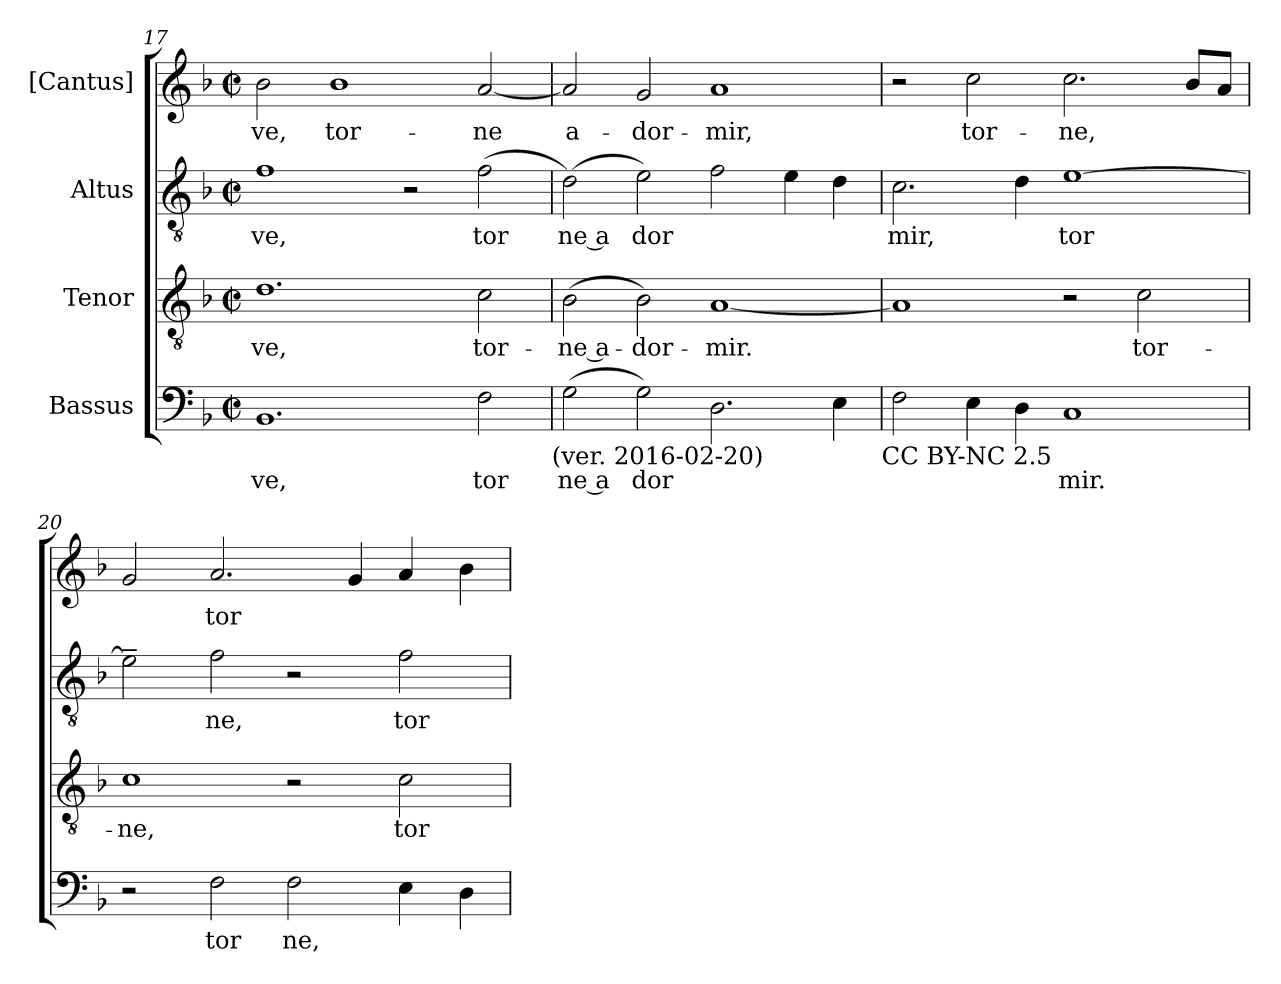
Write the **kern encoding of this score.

**kern	**text	**kern	**text	**kern	**text	**kern	**text
*part4	*part4	*part3	*part3	*part2	*part2	*part1	*part1
*staff4	*staff4	*staff3	*staff3	*staff2	*staff2	*staff1	*staff1
*I"Bassus	*	*I"Tenor	*	*I"Altus	*	*I"[Cantus]	*
*clefF4	*	*clefGv2	*	*clefGv2	*	*clefG2	*
*k[b-]	*	*k[b-]	*	*k[b-]	*	*k[b-]	*
*F:	*	*F:	*	*F:	*	*F:	*
*M2/2	*	*M2/2	*	*M2/2	*	*M2/2	*
*met(c|)	*	*met(c|)	*	*met(c|)	*	*met(c|)	*
=17	=17	=17	=17	=17	=17	=17	=17
!	!LO:LY:b:cj	!	!LO:LY:b:cj	!	!LO:LY:b:cj	!	!LO:LY:b:cj
1.BB-	ve,	1.d	-ve,	1f	ve,	2b-\	-ve,
!	!	!	!	!	!	!	!LO:LY:b:cj
.	.	.	.	.	.	1b-	tor-
.	.	.	.	2r	.	.	.
!	!LO:LY:b:cj	!	!LO:LY:b:cj	!	!LO:LY:b:cj	!	!LO:LY:b:cj
2F\	tor	2c\	tor-	(>2f\	tor	[<2a/	-ne
!LO:TX:b:t=(ver. 2016-02-20)	!	!	!	!	!	!	!
=18	=18	=18	=18	=18	=18	=18	=18
!	!LO:LY:b:rj	!	!LO:LY:b:rj	!	!LO:LY:b:rj	!	!LO:LY:b:rj
(<2G\	ne a	(<2B-\	-ne a-	(<2d\)	ne a	2a/]	a-
!	!LO:LY:b	!	!LO:LY:b:cj	!	!LO:LY:b	!	!LO:LY:b:cj
2G\)	dor	2B-\)	-dor-	2e\)	dor	2g/	-dor-
!	!	!	!LO:LY:b	!	!	!	!LO:LY:b:cj
2.D\	.	[<1A	-mir.	2f\	.	1a	-mir,
.	.	.	.	4e\	.	.	.
4E\	.	.	.	4d\	.	.	.
!LO:TX:b:t=CC BY-NC 2.5	!	!	!	!	!	!	!
=19	=19	=19	=19	=19	=19	=19	=19
!	!	!	!	!	!LO:LY:b	!	!
2F\	.	1A]	.	2.c\	mir,	2r	.
!	!	!	!	!	!	!	!LO:LY:b:cj
4E\	.	.	.	.	.	2cc\	tor-
4D\	.	.	.	4d\	.	.	.
!	!LO:LY:b:cj	!	!	!	!LO:LY:b:cj	!	!LO:LY:b
1C	mir.	2r	.	[>1e	tor	2.cc\	-ne,
!	!	!	!LO:LY:b:cj	!	!	!	!
.	.	2c\	tor-	.	.	.	.
.	.	.	.	.	.	8b-/L	.
.	.	.	.	.	.	8a/J	.
!!LO:PB:g=z
=20	=20	=20	=20	=20	=20	=20	=20
!	!	!	!LO:LY:b:cj	!	!	!	!
*	*	*	*	*^	*	*	*
2r	.	1c	-ne,	2e~>\]	32ryy	.	2g/	.
.	.	.	.	.	1ryy	.	.	.
!	!LO:LY:b:cj	!	!	!	!	!LO:LY:b:cj	!	!LO:LY:b
2F\	tor	.	.	2f\	.	ne,	2.a/	tor
!	!LO:LY:b	!	!	!	!	!	!	!
2F\	ne,	2r	.	2r	.	.	.	.
.	.	.	.	.	2ryy	.	.	.
.	.	.	.	.	.	.	4g/	.
!	!	!	!LO:LY:b:cj	!	!	!LO:LY:b:cj	!	!
4E\	.	2c\	tor-	2f\	.	tor	4a/	.
.	.	.	.	.	4...ryy	.	.	.
4D\	.	.	.	.	.	.	4b-\	.
*	*	*	*	*v	*v	*	*	*
=	=	=	=	=	=	=	=
*-	*-	*-	*-	*-	*-	*-	*-
